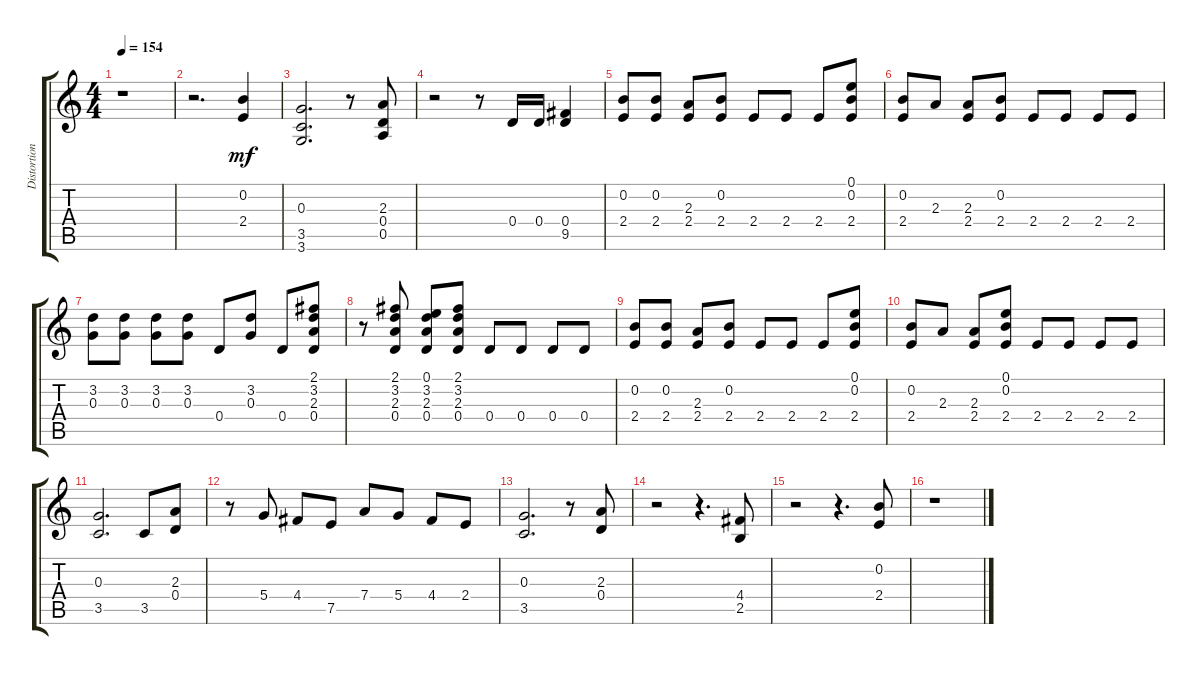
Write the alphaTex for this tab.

\track ("Distortion Guitar" "Distortion") {instrument distortionguitar}
\staff {score tabs}
\tuning (E4 B3 G3 D3 A2 E2) {hide}
\ts (4 4)
\tempo 154
\clef g2
\ks c
r.1{dy mf} |
r.2{d} (0.2 2.4).4 |
(0.3 3.5 3.6).2{d} r.8 (2.3 0.4 0.5).8 |
r.2 r.8 0.4.16 0.4.16 (0.4 9.5).4 |
(0.2 2.4).8 (0.2 2.4).8 (2.3 2.4).8 (0.2 2.4).8 2.4.8 2.4.8 2.4.8 (0.1 0.2 2.4).8 |
(0.2 2.4).8 2.3.8 (2.3 2.4).8 (0.2 2.4).8 2.4.8 2.4.8 2.4.8 2.4.8 |
(3.2 0.3).8 (3.2 0.3).8 (3.2 0.3).8 (3.2 0.3).8 0.4.8 (3.2 0.3).8 0.4.8 (2.1 3.2 2.3 0.4).8 |
r.8 (2.1 3.2 2.3 0.4).8 (0.1 3.2 2.3 0.4).8 (2.1 3.2 2.3 0.4).8 0.4.8 0.4.8 0.4.8 0.4.8 |
(0.2 2.4).8 (0.2 2.4).8 (2.3 2.4).8 (0.2 2.4).8 2.4.8 2.4.8 2.4.8 (0.1 0.2 2.4).8 |
(0.2 2.4).8 2.3.8 (2.3 2.4).8 (0.1 0.2 2.4).8 2.4.8 2.4.8 2.4.8 2.4.8 |
(0.3 3.5).2{d} 3.5.8 (2.3 0.4).8 |
r.8 5.4.8 4.4.8 7.5.8 7.4.8 5.4.8 4.4.8 2.4.8 |
(0.3 3.5).2{d} r.8 (2.3 0.4).8 |
r.2 r.4{d} (4.4 2.5).8 |
r.2 r.4{d} (0.2 2.4).8 |
r.1
